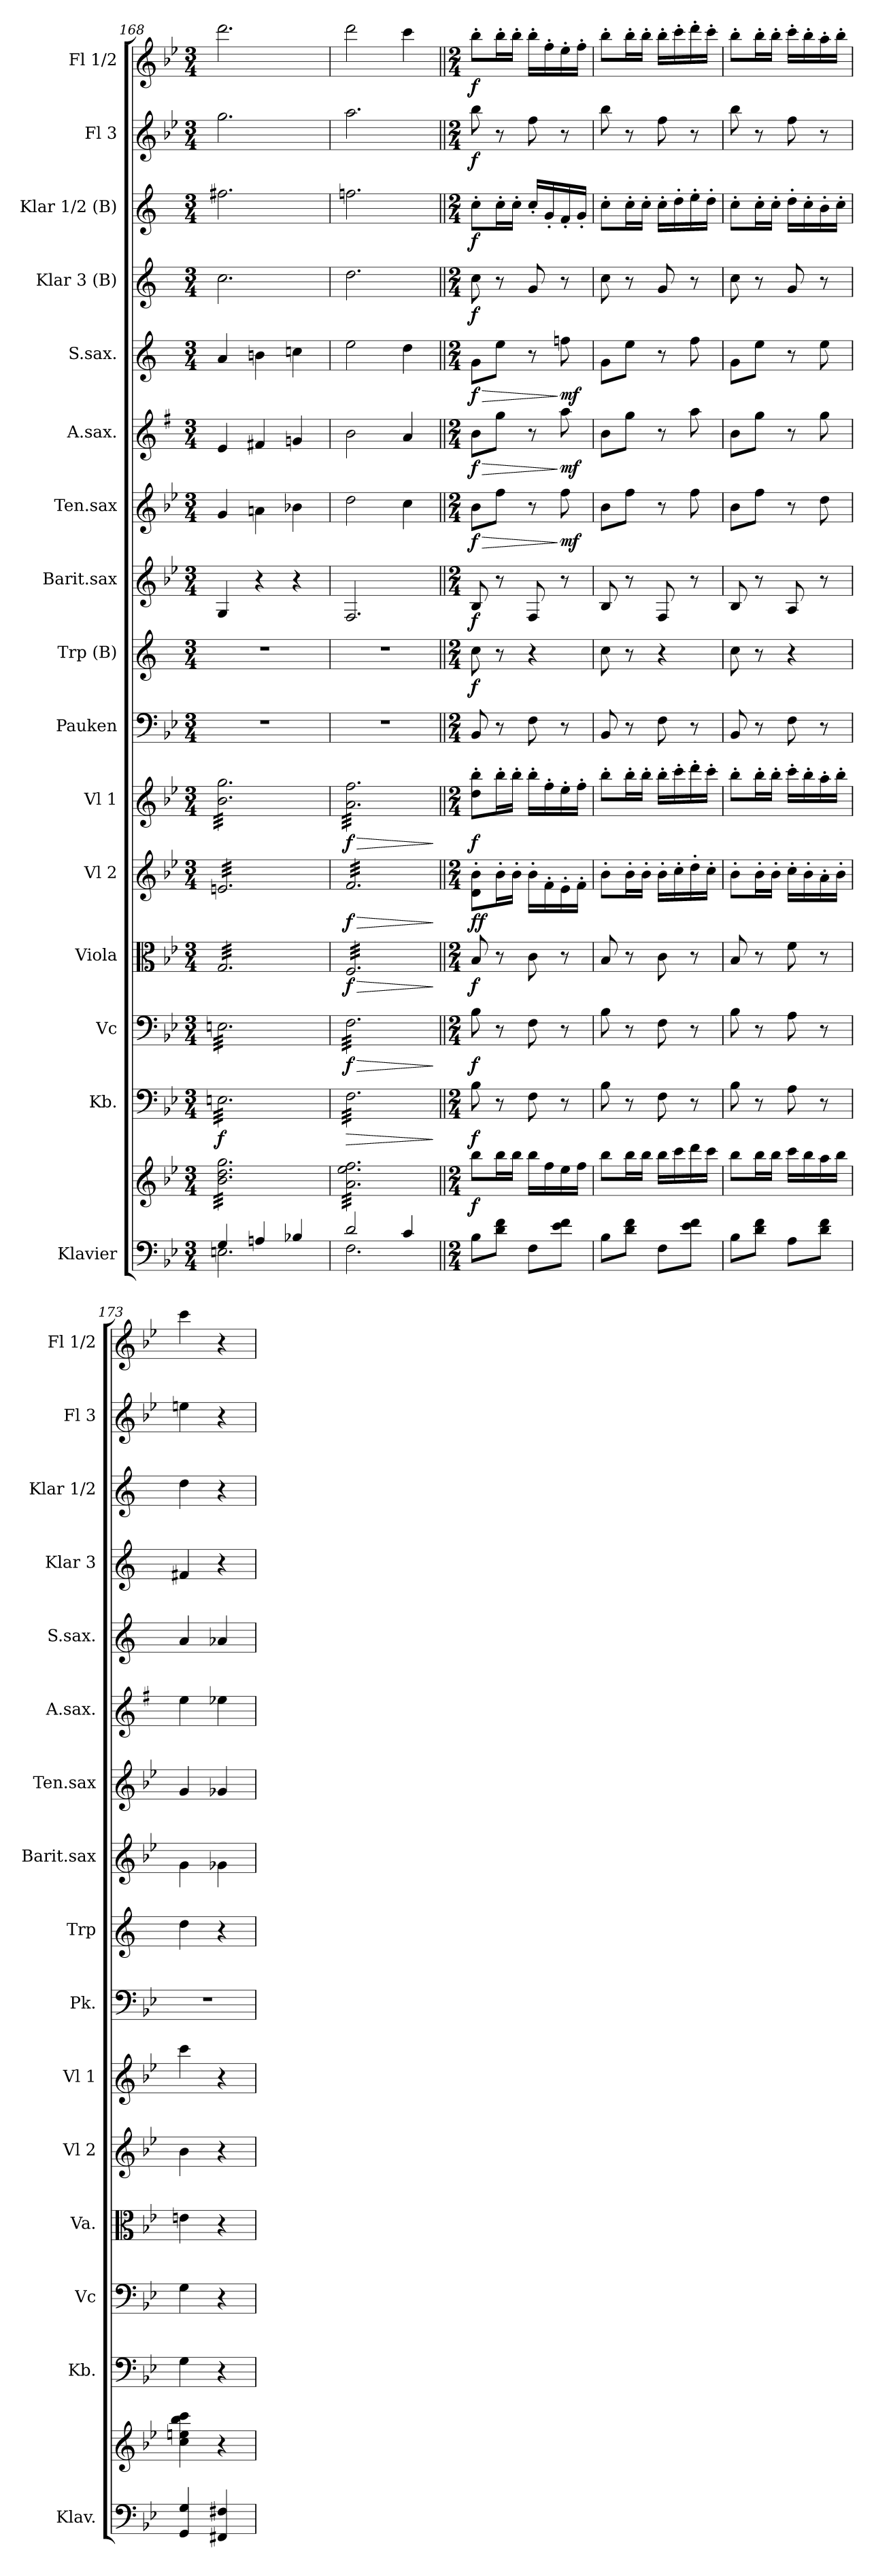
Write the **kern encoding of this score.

**kern	**kern	**dynam	**kern	**dynam	**kern	**dynam	**kern	**dynam	**kern	**dynam	**kern	**dynam	**kern	**kern	**dynam	**kern	**dynam	**kern	**dynam	**kern	**dynam	**kern	**dynam	**kern	**dynam	**kern	**dynam	**kern	**dynam	**kern	**dynam
*part16	*part16	*part16	*part15	*part15	*part14	*part14	*part13	*part13	*part12	*part12	*part11	*part11	*part10	*part9	*part9	*part8	*part8	*part7	*part7	*part6	*part6	*part5	*part5	*part4	*part4	*part3	*part3	*part2	*part2	*part1	*part1
*staff17	*staff16	*staff16/17	*staff15	*staff15	*staff14	*staff14	*staff13	*staff13	*staff12	*staff12	*staff11	*staff11	*staff10	*staff9	*staff9	*staff8	*staff8	*staff7	*staff7	*staff6	*staff6	*staff5	*staff5	*staff4	*staff4	*staff3	*staff3	*staff2	*staff2	*staff1	*staff1
*I"Klavier	*	*	*I"Kb.	*	*I"Vc	*	*I"Viola	*	*I"Vl 2	*	*I"Vl 1	*	*I"Pauken	*I"Trp (B)	*	*I"Barit.sax	*	*I"Ten.sax	*	*I"A.sax.	*	*I"S.sax.	*	*I"Klar 3 (B)	*	*I"Klar 1/2 (B)	*	*I"Fl 3	*	*I"Fl 1/2	*
*I'Klav.	*	*	*I'Kb.	*	*I'Vc	*	*I'Va.	*	*I'Vl 2	*	*I'Vl 1	*	*I'Pk.	*I'Trp	*	*I'Barit.sax	*	*I'Ten.sax	*	*I'A.sax.	*	*I'S.sax.	*	*I'Klar 3	*	*I'Klar 1/2	*	*I'Fl 3	*	*I'Fl 1/2	*
*clefF4	*clefG2	*	*clefF4	*	*clefF4	*	*clefC3	*	*clefG2	*	*clefG2	*	*clefF4	*clefG2	*	*clefG2	*	*clefG2	*	*clefG2	*	*clefG2	*	*clefG2	*	*clefG2	*	*clefG2	*	*clefG2	*
*	*	*	*ITrd7c12	*	*	*	*	*	*	*	*	*	*	*ITrd1c2	*	*ITrd12c21	*	*ITrd8c14	*	*ITrd5c9	*	*ITrd1c2	*	*ITrd1c2	*	*ITrd1c2	*	*	*	*	*
*k[b-e-]	*k[b-e-]	*	*k[b-e-]	*	*k[b-e-]	*	*k[b-e-]	*	*k[b-e-]	*	*k[b-e-]	*	*k[b-e-]	*k[b-e-]	*	*k[b-e-]	*	*k[b-e-]	*	*k[b-e-]	*	*k[b-e-]	*	*k[b-e-]	*	*k[b-e-]	*	*k[b-e-]	*	*k[b-e-]	*
*g:	*g:	*	*g:	*	*g:	*	*g:	*	*g:	*	*g:	*	*g:	*g:	*	*g:	*	*g:	*	*g:	*	*g:	*	*g:	*	*g:	*	*g:	*	*g:	*
*M3/4	*M3/4	*	*M3/4	*	*M3/4	*	*M3/4	*	*M3/4	*	*M3/4	*	*M3/4	*M3/4	*	*M3/4	*	*M3/4	*	*M3/4	*	*M3/4	*	*M3/4	*	*M3/4	*	*M3/4	*	*M3/4	*
=168	=168	=168	=168	=168	=168	=168	=168	=168	=168	=168	=168	=168	=168	=168	=168	=168	=168	=168	=168	=168	=168	=168	=168	=168	=168	=168	=168	=168	=168	=168	=168
*^	*	*	*	*	*	*	*	*	*	*	*	*	*	*	*	*	*	*	*	*	*	*	*	*	*	*	*	*	*	*	*
!	!	!	!	!	!LO:DY:b	!	!	!	!	!	!	!	!	!	!	!	!	!	!	!	!	!	!	!	!	!	!	!	!	!	!	!
*	*	*tremolo	*	*	*	*	*	*	*	*	*	*	*	*	*	*	*	*	*	*	*	*	*	*	*	*	*	*	*	*	*	*
*	*	*	*	*tremolo	*	*	*	*	*	*	*	*	*	*	*	*	*	*	*	*	*	*	*	*	*	*	*	*	*	*	*	*
*	*	*	*	*	*	*tremolo	*	*	*	*	*	*	*	*	*	*	*	*	*	*	*	*	*	*	*	*	*	*	*	*	*	*
*	*	*	*	*	*	*	*	*tremolo	*	*	*	*	*	*	*	*	*	*	*	*	*	*	*	*	*	*	*	*	*	*	*	*
*	*	*	*	*	*	*	*	*	*	*tremolo	*	*	*	*	*	*	*	*	*	*	*	*	*	*	*	*	*	*	*	*	*	*
*	*	*	*	*	*	*	*	*	*	*	*	*tremolo	*	*	*	*	*	*	*	*	*	*	*	*	*	*	*	*	*	*	*	*
4G/	2.En\	32b-\ 32dd\ 32gg\LLL	.	32EEn\LLL	f	32En\LLL	.	32G/LLL	.	32en/LLL	.	32b-\ 32gg\LLL	.	2.r	2.r	.	4GG/	.	4G/	.	4G/	.	4g/	.	2.b-\	.	2.een\	.	2.gg\	.	2.ddd\	.
.	.	32b-\ 32dd\ 32gg\	.	32EEn\	.	32En\	.	32G/	.	32en/	.	32b-\ 32gg\	.	.	.	.	.	.	.	.	.	.	.	.	.	.	.	.	.	.	.	.
.	.	32b-\ 32dd\ 32gg\	.	32EEn\	.	32En\	.	32G/	.	32en/	.	32b-\ 32gg\	.	.	.	.	.	.	.	.	.	.	.	.	.	.	.	.	.	.	.	.
.	.	32b-\ 32dd\ 32gg\	.	32EEn\	.	32En\	.	32G/	.	32en/	.	32b-\ 32gg\	.	.	.	.	.	.	.	.	.	.	.	.	.	.	.	.	.	.	.	.
.	.	32b-\ 32dd\ 32gg\	.	32EEn\	.	32En\	.	32G/	.	32en/	.	32b-\ 32gg\	.	.	.	.	.	.	.	.	.	.	.	.	.	.	.	.	.	.	.	.
.	.	32b-\ 32dd\ 32gg\	.	32EEn\	.	32En\	.	32G/	.	32en/	.	32b-\ 32gg\	.	.	.	.	.	.	.	.	.	.	.	.	.	.	.	.	.	.	.	.
.	.	32b-\ 32dd\ 32gg\	.	32EEn\	.	32En\	.	32G/	.	32en/	.	32b-\ 32gg\	.	.	.	.	.	.	.	.	.	.	.	.	.	.	.	.	.	.	.	.
.	.	32b-\ 32dd\ 32gg\	.	32EEn\	.	32En\	.	32G/	.	32en/	.	32b-\ 32gg\	.	.	.	.	.	.	.	.	.	.	.	.	.	.	.	.	.	.	.	.
4An/	.	32b-\ 32dd\ 32gg\	.	32EEn\	.	32En\	.	32G/	.	32en/	.	32b-\ 32gg\	.	.	.	.	4r	.	4An\	.	4An/	.	4an\	.	.	.	.	.	.	.	.	.
.	.	32b-\ 32dd\ 32gg\	.	32EEn\	.	32En\	.	32G/	.	32en/	.	32b-\ 32gg\	.	.	.	.	.	.	.	.	.	.	.	.	.	.	.	.	.	.	.	.
.	.	32b-\ 32dd\ 32gg\	.	32EEn\	.	32En\	.	32G/	.	32en/	.	32b-\ 32gg\	.	.	.	.	.	.	.	.	.	.	.	.	.	.	.	.	.	.	.	.
.	.	32b-\ 32dd\ 32gg\	.	32EEn\	.	32En\	.	32G/	.	32en/	.	32b-\ 32gg\	.	.	.	.	.	.	.	.	.	.	.	.	.	.	.	.	.	.	.	.
.	.	32b-\ 32dd\ 32gg\	.	32EEn\	.	32En\	.	32G/	.	32en/	.	32b-\ 32gg\	.	.	.	.	.	.	.	.	.	.	.	.	.	.	.	.	.	.	.	.
.	.	32b-\ 32dd\ 32gg\	.	32EEn\	.	32En\	.	32G/	.	32en/	.	32b-\ 32gg\	.	.	.	.	.	.	.	.	.	.	.	.	.	.	.	.	.	.	.	.
.	.	32b-\ 32dd\ 32gg\	.	32EEn\	.	32En\	.	32G/	.	32en/	.	32b-\ 32gg\	.	.	.	.	.	.	.	.	.	.	.	.	.	.	.	.	.	.	.	.
.	.	32b-\ 32dd\ 32gg\	.	32EEn\	.	32En\	.	32G/	.	32en/	.	32b-\ 32gg\	.	.	.	.	.	.	.	.	.	.	.	.	.	.	.	.	.	.	.	.
4B-X/	.	32b-\ 32dd\ 32gg\	.	32EEn\	.	32En\	.	32G/	.	32en/	.	32b-\ 32gg\	.	.	.	.	4r	.	4B-X\	.	4B-X/	.	4b-X\	.	.	.	.	.	.	.	.	.
.	.	32b-\ 32dd\ 32gg\	.	32EEn\	.	32En\	.	32G/	.	32en/	.	32b-\ 32gg\	.	.	.	.	.	.	.	.	.	.	.	.	.	.	.	.	.	.	.	.
.	.	32b-\ 32dd\ 32gg\	.	32EEn\	.	32En\	.	32G/	.	32en/	.	32b-\ 32gg\	.	.	.	.	.	.	.	.	.	.	.	.	.	.	.	.	.	.	.	.
.	.	32b-\ 32dd\ 32gg\	.	32EEn\	.	32En\	.	32G/	.	32en/	.	32b-\ 32gg\	.	.	.	.	.	.	.	.	.	.	.	.	.	.	.	.	.	.	.	.
.	.	32b-\ 32dd\ 32gg\	.	32EEn\	.	32En\	.	32G/	.	32en/	.	32b-\ 32gg\	.	.	.	.	.	.	.	.	.	.	.	.	.	.	.	.	.	.	.	.
.	.	32b-\ 32dd\ 32gg\	.	32EEn\	.	32En\	.	32G/	.	32en/	.	32b-\ 32gg\	.	.	.	.	.	.	.	.	.	.	.	.	.	.	.	.	.	.	.	.
.	.	32b-\ 32dd\ 32gg\	.	32EEn\	.	32En\	.	32G/	.	32en/	.	32b-\ 32gg\	.	.	.	.	.	.	.	.	.	.	.	.	.	.	.	.	.	.	.	.
.	.	32b-\ 32dd\ 32gg\JJJ	.	32EEn\JJJ	.	32En\JJJ	.	32G/JJJ	.	32en/JJJ	.	32b-\ 32gg\JJJ	.	.	.	.	.	.	.	.	.	.	.	.	.	.	.	.	.	.	.	.
=169	=169	=169	=169	=169	=169	=169	=169	=169	=169	=169	=169	=169	=169	=169	=169	=169	=169	=169	=169	=169	=169	=169	=169	=169	=169	=169	=169	=169	=169	=169	=169	=169
!	!	!	!	!	!LO:HP:b	!	!LO:HP:b	!	!LO:HP:b	!	!LO:HP:b	!	!LO:HP:b	!	!	!	!	!	!	!	!	!	!	!	!	!	!	!	!	!	!	!
!	!	!	!	!	!	!	!LO:DY:n=1:b	!	!LO:DY:n=1:b	!	!LO:DY:n=1:b	!	!LO:DY:n=1:b	!	!	!	!	!	!	!	!	!	!	!	!	!	!	!	!	!	!	!
2d/	2.F\	32a\ 32ee-\ 32ff\LLL	.	32FF\LLL	>	32F\LLL	> f	32F/LLL	> f	32f/LLL	> f	32a\ 32ff\LLL	> f	2.r	2.r	.	2.FF/	.	2d\	.	2d\	.	2dd\	.	2.cc\	.	2.ee-X\	.	2.aa\	.	2ddd\	.
.	.	32a\ 32ee-\ 32ff\	.	32FF\	.	32F\	.	32F/	.	32f/	.	32a\ 32ff\	.	.	.	.	.	.	.	.	.	.	.	.	.	.	.	.	.	.	.	.
.	.	32a\ 32ee-\ 32ff\	.	32FF\	.	32F\	.	32F/	.	32f/	.	32a\ 32ff\	.	.	.	.	.	.	.	.	.	.	.	.	.	.	.	.	.	.	.	.
.	.	32a\ 32ee-\ 32ff\	.	32FF\	.	32F\	.	32F/	.	32f/	.	32a\ 32ff\	.	.	.	.	.	.	.	.	.	.	.	.	.	.	.	.	.	.	.	.
.	.	32a\ 32ee-\ 32ff\	.	32FF\	.	32F\	.	32F/	.	32f/	.	32a\ 32ff\	.	.	.	.	.	.	.	.	.	.	.	.	.	.	.	.	.	.	.	.
.	.	32a\ 32ee-\ 32ff\	.	32FF\	.	32F\	.	32F/	.	32f/	.	32a\ 32ff\	.	.	.	.	.	.	.	.	.	.	.	.	.	.	.	.	.	.	.	.
.	.	32a\ 32ee-\ 32ff\	.	32FF\	.	32F\	.	32F/	.	32f/	.	32a\ 32ff\	.	.	.	.	.	.	.	.	.	.	.	.	.	.	.	.	.	.	.	.
.	.	32a\ 32ee-\ 32ff\	.	32FF\	.	32F\	.	32F/	.	32f/	.	32a\ 32ff\	.	.	.	.	.	.	.	.	.	.	.	.	.	.	.	.	.	.	.	.
.	.	32a\ 32ee-\ 32ff\	.	32FF\	.	32F\	.	32F/	.	32f/	.	32a\ 32ff\	.	.	.	.	.	.	.	.	.	.	.	.	.	.	.	.	.	.	.	.
.	.	32a\ 32ee-\ 32ff\	.	32FF\	.	32F\	.	32F/	.	32f/	.	32a\ 32ff\	.	.	.	.	.	.	.	.	.	.	.	.	.	.	.	.	.	.	.	.
.	.	32a\ 32ee-\ 32ff\	.	32FF\	.	32F\	.	32F/	.	32f/	.	32a\ 32ff\	.	.	.	.	.	.	.	.	.	.	.	.	.	.	.	.	.	.	.	.
.	.	32a\ 32ee-\ 32ff\	.	32FF\	.	32F\	.	32F/	.	32f/	.	32a\ 32ff\	.	.	.	.	.	.	.	.	.	.	.	.	.	.	.	.	.	.	.	.
.	.	32a\ 32ee-\ 32ff\	.	32FF\	.	32F\	.	32F/	.	32f/	.	32a\ 32ff\	.	.	.	.	.	.	.	.	.	.	.	.	.	.	.	.	.	.	.	.
.	.	32a\ 32ee-\ 32ff\	.	32FF\	.	32F\	.	32F/	.	32f/	.	32a\ 32ff\	.	.	.	.	.	.	.	.	.	.	.	.	.	.	.	.	.	.	.	.
.	.	32a\ 32ee-\ 32ff\	.	32FF\	.	32F\	.	32F/	.	32f/	.	32a\ 32ff\	.	.	.	.	.	.	.	.	.	.	.	.	.	.	.	.	.	.	.	.
.	.	32a\ 32ee-\ 32ff\	.	32FF\	.	32F\	.	32F/	.	32f/	.	32a\ 32ff\	.	.	.	.	.	.	.	.	.	.	.	.	.	.	.	.	.	.	.	.
4c/	.	32a\ 32ee-\ 32ff\	.	32FF\	.	32F\	.	32F/	.	32f/	.	32a\ 32ff\	.	.	.	.	.	.	4c\	.	4c/	.	4cc\	.	.	.	.	.	.	.	4ccc\	.
.	.	32a\ 32ee-\ 32ff\	.	32FF\	.	32F\	.	32F/	.	32f/	.	32a\ 32ff\	.	.	.	.	.	.	.	.	.	.	.	.	.	.	.	.	.	.	.	.
.	.	32a\ 32ee-\ 32ff\	.	32FF\	.	32F\	.	32F/	.	32f/	.	32a\ 32ff\	.	.	.	.	.	.	.	.	.	.	.	.	.	.	.	.	.	.	.	.
.	.	32a\ 32ee-\ 32ff\	.	32FF\	.	32F\	.	32F/	.	32f/	.	32a\ 32ff\	.	.	.	.	.	.	.	.	.	.	.	.	.	.	.	.	.	.	.	.
.	.	32a\ 32ee-\ 32ff\	.	32FF\	.	32F\	.	32F/	.	32f/	.	32a\ 32ff\	.	.	.	.	.	.	.	.	.	.	.	.	.	.	.	.	.	.	.	.
.	.	32a\ 32ee-\ 32ff\	.	32FF\	.	32F\	.	32F/	.	32f/	.	32a\ 32ff\	.	.	.	.	.	.	.	.	.	.	.	.	.	.	.	.	.	.	.	.
.	.	32a\ 32ee-\ 32ff\	.	32FF\	.	32F\	.	32F/	.	32f/	.	32a\ 32ff\	.	.	.	.	.	.	.	.	.	.	.	.	.	.	.	.	.	.	.	.
.	.	32a\ 32ee-\ 32ff\JJJ	.	32FF\JJJ	.	32F\JJJ	.	32F/JJJ	.	32f/JJJ	.	32a\ 32ff\JJJ	.	.	.	.	.	.	.	.	.	.	.	.	.	.	.	.	.	.	.	.
*	*	*	*	*	*	*	*	*	*	*	*	*Xtremolo	*	*	*	*	*	*	*	*	*	*	*	*	*	*	*	*	*	*	*	*
*	*	*	*	*	*	*	*	*	*	*Xtremolo	*	*	*	*	*	*	*	*	*	*	*	*	*	*	*	*	*	*	*	*	*	*
*	*	*	*	*	*	*	*	*Xtremolo	*	*	*	*	*	*	*	*	*	*	*	*	*	*	*	*	*	*	*	*	*	*	*	*
*	*	*	*	*	*	*Xtremolo	*	*	*	*	*	*	*	*	*	*	*	*	*	*	*	*	*	*	*	*	*	*	*	*	*	*
*	*	*	*	*Xtremolo	*	*	*	*	*	*	*	*	*	*	*	*	*	*	*	*	*	*	*	*	*	*	*	*	*	*	*	*
*	*	*Xtremolo	*	*	*	*	*	*	*	*	*	*	*	*	*	*	*	*	*	*	*	*	*	*	*	*	*	*	*	*	*	*
*v	*v	*	*	*	*	*	*	*	*	*	*	*	*	*	*	*	*	*	*	*	*	*	*	*	*	*	*	*	*	*	*	*
.	.	.	.	]	.	]	.	]	.	]	.	]	.	.	.	.	.	.	.	.	.	.	.	.	.	.	.	.	.	.	.
=170||	=170||	=170||	=170||	=170||	=170||	=170||	=170||	=170||	=170||	=170||	=170||	=170||	=170||	=170||	=170||	=170||	=170||	=170||	=170||	=170||	=170||	=170||	=170||	=170||	=170||	=170||	=170||	=170||	=170||	=170||	=170||
*M2/4	*M2/4	*	*M2/4	*	*M2/4	*	*M2/4	*	*M2/4	*	*M2/4	*	*M2/4	*M2/4	*	*M2/4	*	*M2/4	*	*M2/4	*	*M2/4	*	*M2/4	*	*M2/4	*	*M2/4	*	*M2/4	*
*	*	*	*	*	*	*	*	*	*	*	*	*	*	*	*	*	*	*	*	*	*	*	*	*	*	*	*	*	*	*MM110	*
!	!	!LO:DY:b	!	!LO:DY:b	!	!LO:DY:b	!	!LO:DY:b	!	!LO:DY:b	!	!	!	!	!	!	!	!	!LO:HP:b	!	!LO:HP:b	!	!LO:HP:b	!	!	!	!	!	!	!	!
!	!	!	!	!	!	!	!	!	!	!LO:DY:n=1:b	!	!LO:DY:b	!	!	!LO:DY:b	!	!LO:DY:b	!	!LO:DY:n=1:b	!	!LO:DY:n=1:b	!	!LO:DY:n=1:b	!	!LO:DY:b	!	!LO:DY:b	!	!LO:DY:b	!	!LO:DY:b
8B-\L	8bb-\L	f	8BB-\	f	8B-\	f	8B-/	f	8d\' 8b-\'L	f f	8dd\' 8bb-\'L	f	8BB-/	8b-\	f	8BB-/	f	8B-\L	> f	8d\L	> f	8f\L	> f	8b-\	f	8b-'\L	f	8bb-\	f	8bb-'\L	f
8d\ 8f\J	16bb-\L	.	8r	.	8r	.	8r	.	16b-'\L	.	16bb-'\L	.	8r	8r	.	8r	.	8f\J	.	8b-\J	.	8dd\J	.	8r	.	16b-'\L	.	8r	.	16bb-'\L	.
.	16bb-\JJ	.	.	.	.	.	.	.	16b-'\JJ	.	16bb-'\JJ	.	.	.	.	.	.	.	.	.	.	.	.	.	.	16b-'\JJ	.	.	.	16bb-'\JJ	.
8F\L	16bb-\LL	.	8FF\	.	8F\	.	8c\	.	16b-'\LL	.	16bb-'\LL	.	8F\	4r	.	8FF/	.	8r	.	8r	.	8r	.	8f/	.	16b-'/LL	.	8ff\	.	16bb-'\LL	.
.	16ff\	.	.	.	.	.	.	.	16f'\	.	16ff'\	.	.	.	.	.	.	.	.	.	.	.	.	.	.	16f'/	.	.	.	16ff'\	.
!	!	!	!	!	!	!	!	!	!	!	!	!	!	!	!	!	!	!	!LO:DY:n=2:b	!	!LO:DY:n=2:b	!	!LO:DY:n=2:b	!	!	!	!	!	!	!	!
8e-\ 8f\J	16ee-\	.	8r	.	8r	.	8r	.	16e-'\	.	16ee-'\	.	8r	.	.	8r	.	8f\	] mf	8cc\	] mf	8ee-X\	] mf	8r	.	16e-'/	.	8r	.	16ee-'\	.
.	16ff\JJ	.	.	.	.	.	.	.	16f'\JJ	.	16ff'\JJ	.	.	.	.	.	.	.	.	.	.	.	.	.	.	16f'/JJ	.	.	.	16ff'\JJ	.
=171	=171	=171	=171	=171	=171	=171	=171	=171	=171	=171	=171	=171	=171	=171	=171	=171	=171	=171	=171	=171	=171	=171	=171	=171	=171	=171	=171	=171	=171	=171	=171
8B-\L	8bb-\L	.	8BB-\	.	8B-\	.	8B-/	.	8b-'\L	.	8bb-'\L	.	8BB-/	8b-\	.	8BB-/	.	8B-\L	.	8d\L	.	8f\L	.	8b-\	.	8b-'\L	.	8bb-\	.	8bb-'\L	.
8d\ 8f\J	16bb-\L	.	8r	.	8r	.	8r	.	16b-'\L	.	16bb-'\L	.	8r	8r	.	8r	.	8f\J	.	8b-\J	.	8dd\J	.	8r	.	16b-'\L	.	8r	.	16bb-'\L	.
.	16bb-\JJ	.	.	.	.	.	.	.	16b-'\JJ	.	16bb-'\JJ	.	.	.	.	.	.	.	.	.	.	.	.	.	.	16b-'\JJ	.	.	.	16bb-'\JJ	.
8F\L	16bb-\LL	.	8FF\	.	8F\	.	8c\	.	16b-'\LL	.	16bb-'\LL	.	8F\	4r	.	8FF/	.	8r	.	8r	.	8r	.	8f/	.	16b-'\LL	.	8ff\	.	16bb-'\LL	.
.	16ccc\	.	.	.	.	.	.	.	16cc'\	.	16ccc'\	.	.	.	.	.	.	.	.	.	.	.	.	.	.	16cc'\	.	.	.	16ccc'\	.
8e-\ 8f\J	16ddd\	.	8r	.	8r	.	8r	.	16dd'\	.	16ddd'\	.	8r	.	.	8r	.	8f\	.	8cc\	.	8ee-\	.	8r	.	16dd'\	.	8r	.	16ddd'\	.
.	16ccc\JJ	.	.	.	.	.	.	.	16cc'\JJ	.	16ccc'\JJ	.	.	.	.	.	.	.	.	.	.	.	.	.	.	16cc'\JJ	.	.	.	16ccc'\JJ	.
!!LO:PB:g=z
=172	=172	=172	=172	=172	=172	=172	=172	=172	=172	=172	=172	=172	=172	=172	=172	=172	=172	=172	=172	=172	=172	=172	=172	=172	=172	=172	=172	=172	=172	=172	=172
8B-\L	8bb-\L	.	8BB-\	.	8B-\	.	8B-/	.	8b-'\L	.	8bb-'\L	.	8BB-/	8b-\	.	8BB-/	.	8B-\L	.	8d\L	.	8f\L	.	8b-\	.	8b-'\L	.	8bb-\	.	8bb-'\L	.
8d\ 8f\J	16bb-\L	.	8r	.	8r	.	8r	.	16b-'\L	.	16bb-'\L	.	8r	8r	.	8r	.	8f\J	.	8b-\J	.	8dd\J	.	8r	.	16b-'\L	.	8r	.	16bb-'\L	.
.	16bb-\JJ	.	.	.	.	.	.	.	16b-'\JJ	.	16bb-'\JJ	.	.	.	.	.	.	.	.	.	.	.	.	.	.	16b-'\JJ	.	.	.	16bb-'\JJ	.
8A\L	16ccc\LL	.	8AA\	.	8A\	.	8f\	.	16cc'\LL	.	16ccc'\LL	.	8F\	4r	.	8AA/	.	8r	.	8r	.	8r	.	8f/	.	16cc'\LL	.	8ff\	.	16ccc'\LL	.
.	16bb-\	.	.	.	.	.	.	.	16b-'\	.	16bb-'\	.	.	.	.	.	.	.	.	.	.	.	.	.	.	16b-'\	.	.	.	16bb-'\	.
8d\ 8f\J	16aa\	.	8r	.	8r	.	8r	.	16a'\	.	16aa'\	.	8r	.	.	8r	.	8d\	.	8b-\	.	8dd\	.	8r	.	16a'\	.	8r	.	16aa'\	.
.	16bb-\JJ	.	.	.	.	.	.	.	16b-'\JJ	.	16bb-'\JJ	.	.	.	.	.	.	.	.	.	.	.	.	.	.	16b-'\JJ	.	.	.	16bb-'\JJ	.
=173	=173	=173	=173	=173	=173	=173	=173	=173	=173	=173	=173	=173	=173	=173	=173	=173	=173	=173	=173	=173	=173	=173	=173	=173	=173	=173	=173	=173	=173	=173	=173
4GG/ 4G/	4cc\ 4een\ 4bb-\ 4ccc\	.	4GG\	.	4G\	.	4en\	.	4b-\	.	4ccc\	.	2r	4cc\	.	4G\	.	4G/	.	4g\	.	4g/	.	4en/	.	4cc\	.	4een\	.	4ccc\	.
4FF#X/ 4F#X/	4r	.	4r	.	4r	.	4r	.	4r	.	4r	.	.	4r	.	4G-X\	.	4G-X/	.	4g-X\	.	4g-X/	.	4r	.	4r	.	4r	.	4r	.
=	=	=	=	=	=	=	=	=	=	=	=	=	=	=	=	=	=	=	=	=	=	=	=	=	=	=	=	=	=	=	=
*-	*-	*-	*-	*-	*-	*-	*-	*-	*-	*-	*-	*-	*-	*-	*-	*-	*-	*-	*-	*-	*-	*-	*-	*-	*-	*-	*-	*-	*-	*-	*-
